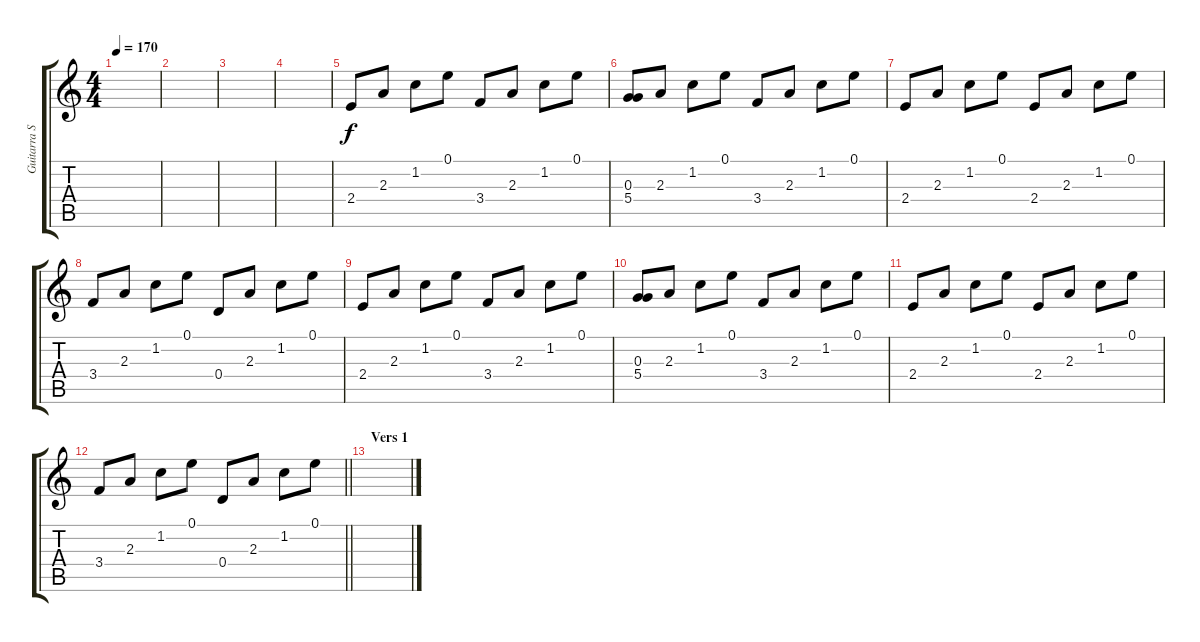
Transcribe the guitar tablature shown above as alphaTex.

\track ("Guitarra So Net" "Guitarra S") {instrument acousticguitarsteel}
\staff {score tabs}
\tuning (E4 B3 G3 D3 A2 E2) {hide}
\ts (4 4)
\tempo 170
\clef g2
\ks c
|
|
|
|
2.4.8 2.3.8 1.2.8 0.1.8 3.4.8 2.3.8 1.2.8 0.1.8 |
(0.3 5.4).8 2.3.8 1.2.8 0.1.8 3.4.8 2.3.8 1.2.8 0.1.8 |
2.4.8 2.3.8 1.2.8 0.1.8 2.4.8 2.3.8 1.2.8 0.1.8 |
3.4.8 2.3.8 1.2.8 0.1.8 0.4.8 2.3.8 1.2.8 0.1.8 |
2.4.8 2.3.8 1.2.8 0.1.8 3.4.8 2.3.8 1.2.8 0.1.8 |
(0.3 5.4).8 2.3.8 1.2.8 0.1.8 3.4.8 2.3.8 1.2.8 0.1.8 |
2.4.8 2.3.8 1.2.8 0.1.8 2.4.8 2.3.8 1.2.8 0.1.8 |
\barLineRight lightlight
3.4.8 2.3.8 1.2.8 0.1.8 0.4.8 2.3.8 1.2.8 0.1.8 |
\section ("" "Vers 1")
